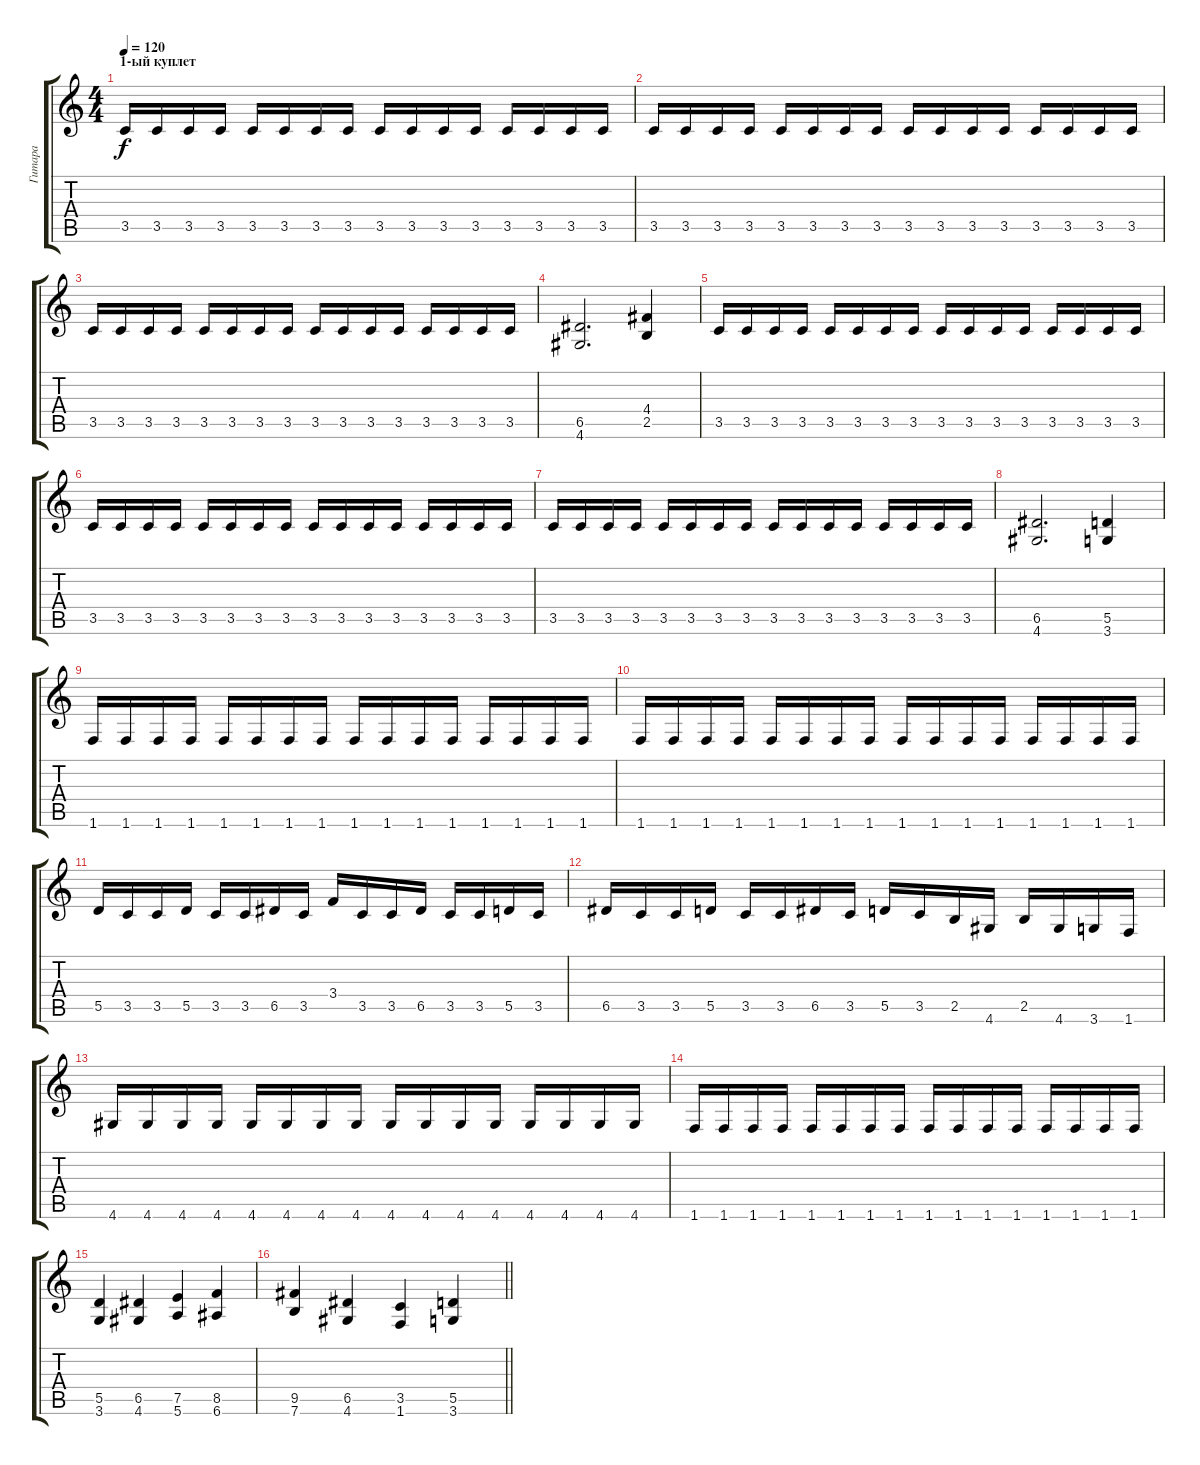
\track ("Гитара" "Гитара") {instrument distortionguitar}
\staff {score tabs}
\tuning (E4 B3 G3 D3 A2 E2) {hide}
\ts (4 4)
\section ("" "1-ый куплет ")
\tempo 120
\clef g2
\ks c
3.5.16{dy f} 3.5.16 3.5.16 3.5.16 3.5.16 3.5.16 3.5.16 3.5.16 3.5.16 3.5.16 3.5.16 3.5.16 3.5.16 3.5.16 3.5.16 3.5.16 |
3.5.16 3.5.16 3.5.16 3.5.16 3.5.16 3.5.16 3.5.16 3.5.16 3.5.16 3.5.16 3.5.16 3.5.16 3.5.16 3.5.16 3.5.16 3.5.16 |
3.5.16 3.5.16 3.5.16 3.5.16 3.5.16 3.5.16 3.5.16 3.5.16 3.5.16 3.5.16 3.5.16 3.5.16 3.5.16 3.5.16 3.5.16 3.5.16 |
(6.5 4.6).2{d} (4.4 2.5).4 |
3.5.16 3.5.16 3.5.16 3.5.16 3.5.16 3.5.16 3.5.16 3.5.16 3.5.16 3.5.16 3.5.16 3.5.16 3.5.16 3.5.16 3.5.16 3.5.16 |
3.5.16 3.5.16 3.5.16 3.5.16 3.5.16 3.5.16 3.5.16 3.5.16 3.5.16 3.5.16 3.5.16 3.5.16 3.5.16 3.5.16 3.5.16 3.5.16 |
3.5.16 3.5.16 3.5.16 3.5.16 3.5.16 3.5.16 3.5.16 3.5.16 3.5.16 3.5.16 3.5.16 3.5.16 3.5.16 3.5.16 3.5.16 3.5.16 |
(6.5 4.6).2{d} (5.5 3.6).4 |
1.6.16 1.6.16 1.6.16 1.6.16 1.6.16 1.6.16 1.6.16 1.6.16 1.6.16 1.6.16 1.6.16 1.6.16 1.6.16 1.6.16 1.6.16 1.6.16 |
1.6.16 1.6.16 1.6.16 1.6.16 1.6.16 1.6.16 1.6.16 1.6.16 1.6.16 1.6.16 1.6.16 1.6.16 1.6.16 1.6.16 1.6.16 1.6.16 |
5.5.16 3.5.16 3.5.16 5.5.16 3.5.16 3.5.16 6.5.16 3.5.16 3.4.16 3.5.16 3.5.16 6.5.16 3.5.16 3.5.16 5.5.16 3.5.16 |
6.5.16 3.5.16 3.5.16 5.5.16 3.5.16 3.5.16 6.5.16 3.5.16 5.5.16 3.5.16 2.5.16 4.6.16 2.5.16 4.6.16 3.6.16 1.6.16 |
4.6.16 4.6.16 4.6.16 4.6.16 4.6.16 4.6.16 4.6.16 4.6.16 4.6.16 4.6.16 4.6.16 4.6.16 4.6.16 4.6.16 4.6.16 4.6.16 |
1.6.16 1.6.16 1.6.16 1.6.16 1.6.16 1.6.16 1.6.16 1.6.16 1.6.16 1.6.16 1.6.16 1.6.16 1.6.16 1.6.16 1.6.16 1.6.16 |
(5.5 3.6).4 (6.5 4.6).4 (7.5 5.6).4 (8.5 6.6).4 |
\barLineRight lightlight
(9.5 7.6).4 (6.5 4.6).4 (3.5 1.6).4 (5.5 3.6).4
